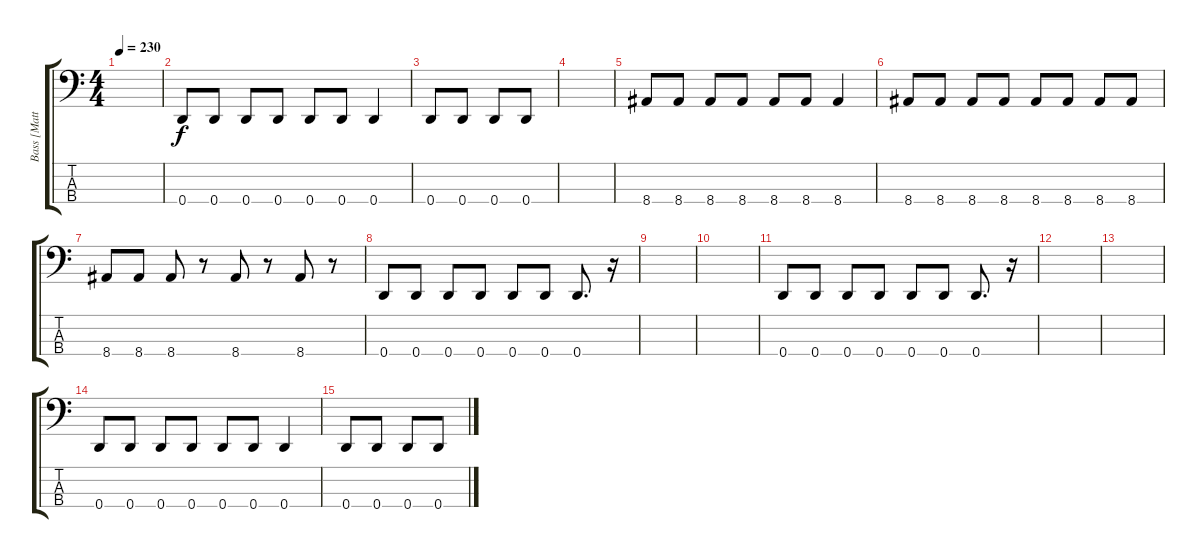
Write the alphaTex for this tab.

\track ("Bass [Matt]" "Bass [Matt") {instrument electricbasspick}
\staff {score tabs}
\tuning (G2 D2 A1 D1) {hide}
\ts (4 4)
\tempo 230
\clef f4
\ks c
|
0.4.8 0.4.8 0.4.8 0.4.8 0.4.8 0.4.8 0.4.4 |
0.4.8 0.4.8 0.4.8 0.4.8 |
|
8.4.8 8.4.8 8.4.8 8.4.8 8.4.8 8.4.8 8.4.4 |
8.4.8 8.4.8 8.4.8 8.4.8 8.4.8 8.4.8 8.4.8 8.4.8 |
8.4.8 8.4.8 8.4.8 r.8 8.4.8 r.8 8.4.8 r.8 |
0.4.8 0.4.8 0.4.8 0.4.8 0.4.8 0.4.8 0.4.8{d} r.16 |
|
|
0.4.8 0.4.8 0.4.8 0.4.8 0.4.8 0.4.8 0.4.8{d} r.16 |
|
|
0.4.8 0.4.8 0.4.8 0.4.8 0.4.8 0.4.8 0.4.4 |
0.4.8 0.4.8 0.4.8 0.4.8
